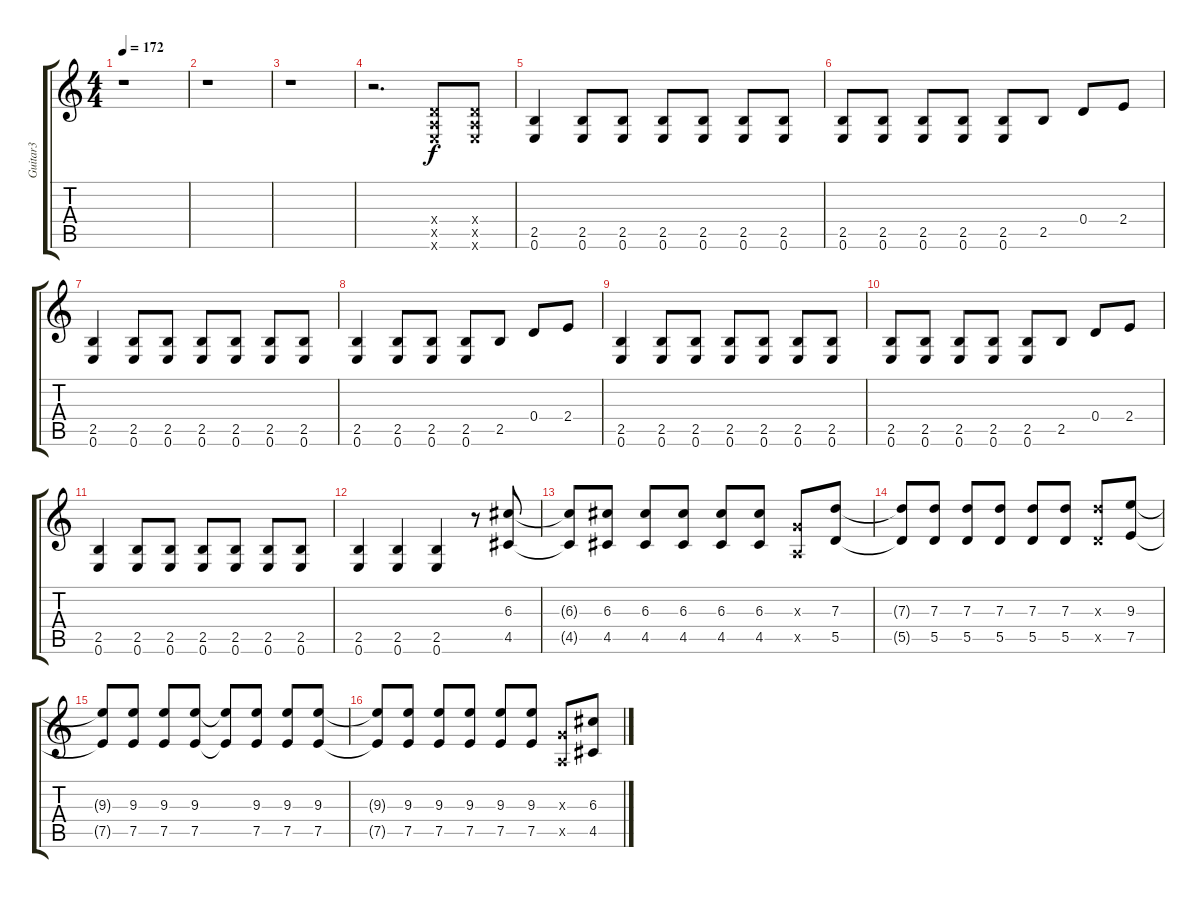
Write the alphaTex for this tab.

\track ("Guitar3" "Guitar3") {instrument electricguitarmuted}
\staff {score tabs}
\tuning (E4 B3 G3 D3 A2 E2) {hide}
\ts (4 4)
\tempo 172
\clef g2
\ks c
r.1{dy f} |
r.1 |
r.1 |
r.2{d} (0.4{x} 0.5{x} 0.6{x}).8 (0.4{x} 0.5{x} 0.6{x}).8 |
(2.5 0.6).4 (2.5 0.6).8 (2.5 0.6).8 (2.5 0.6).8 (2.5 0.6).8 (2.5 0.6).8 (2.5 0.6).8 |
(2.5 0.6).8 (2.5 0.6).8 (2.5 0.6).8 (2.5 0.6).8 (2.5 0.6).8 2.5.8 0.4.8 2.4.8 |
(2.5 0.6).4 (2.5 0.6).8 (2.5 0.6).8 (2.5 0.6).8 (2.5 0.6).8 (2.5 0.6).8 (2.5 0.6).8 |
(2.5 0.6).4 (2.5 0.6).8 (2.5 0.6).8 (2.5 0.6).8 2.5.8 0.4.8 2.4.8 |
(2.5 0.6).4 (2.5 0.6).8 (2.5 0.6).8 (2.5 0.6).8 (2.5 0.6).8 (2.5 0.6).8 (2.5 0.6).8 |
(2.5 0.6).8 (2.5 0.6).8 (2.5 0.6).8 (2.5 0.6).8 (2.5 0.6).8 2.5.8 0.4.8 2.4.8 |
(2.5 0.6).4 (2.5 0.6).8 (2.5 0.6).8 (2.5 0.6).8 (2.5 0.6).8 (2.5 0.6).8 (2.5 0.6).8 |
(2.5 0.6).4 (2.5 0.6).4 (2.5 0.6).4 r.8 (6.3 4.5).8 |
(6.3{t} 4.5{t}).8 (6.3 4.5).8 (6.3 4.5).8 (6.3 4.5).8 (6.3 4.5).8 (6.3 4.5).8 (0.3{x} 0.5{x}).8 (7.3 5.5).8 |
(7.3{t} 5.5{t}).8 (7.3 5.5).8 (7.3 5.5).8 (7.3 5.5).8 (7.3 5.5).8 (7.3 5.5).8 (7.3{x} 5.5{x}).8 (9.3 7.5).8 |
(9.3{t} 7.5{t}).8 (9.3 7.5).8 (9.3 7.5).8 (9.3 7.5).8 (9.3{t} 7.5{t}).8 (9.3 7.5).8 (9.3 7.5).8 (9.3 7.5).8 |
(9.3{t} 7.5{t}).8 (9.3 7.5).8 (9.3 7.5).8 (9.3 7.5).8 (9.3 7.5).8 (9.3 7.5).8 (0.3{x} 0.5{x}).8 (6.3 4.5).8
